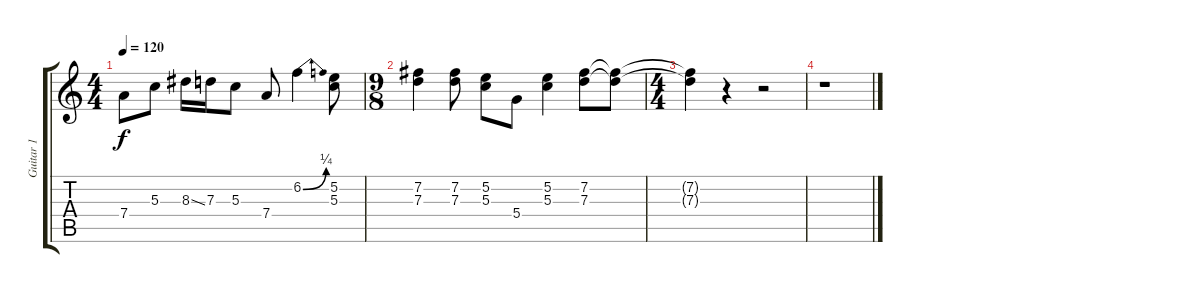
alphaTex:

\track ("Guitar 1" "Guitar 1") {instrument distortionguitar}
\staff {score tabs}
\tuning (E4 B3 G3 D3 A2 E2) {hide}
\ts (4 4)
\tempo 120
\clef g2
\ks c
7.4.8{dy f instrument distortionguitar} 5.3.8 8.3{ss}.16 7.3.16 5.3.8 7.4.8 6.2{be (bend 0 0 60 1)}.4 (5.2 5.3).8 |
\ts (9 8)
(7.2 7.3).4 (7.2 7.3).8 (5.2 5.3).8 5.4.8 (5.2 5.3).4 (7.2 7.3).8 (7.2{t} 7.3{t}).8 |
\ts (4 4)
(7.2{t} 7.3{t}).4 r.4 r.2 |
r.1
